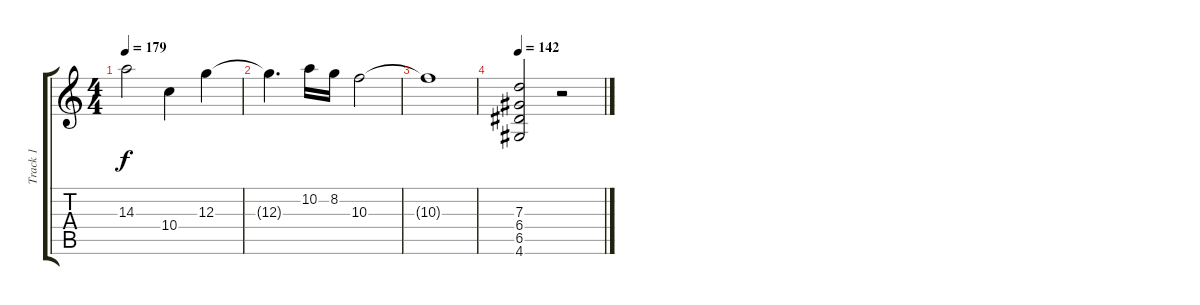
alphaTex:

\track ("Track 1" "Track 1") {instrument distortionguitar}
\staff {score tabs}
\tuning (E4 B3 G3 D3 A2 E2) {hide}
\ts (4 4)
\tempo 179
\clef g2
\ks c
14.3{t}.2{dy f} 10.4.4 12.3.4 |
12.3{t}.4{d} 10.2.16 8.2.16 10.3.2 |
10.3{t}.1 |
\tempo 142
(7.3 6.4 6.5 4.6).2 r.2
